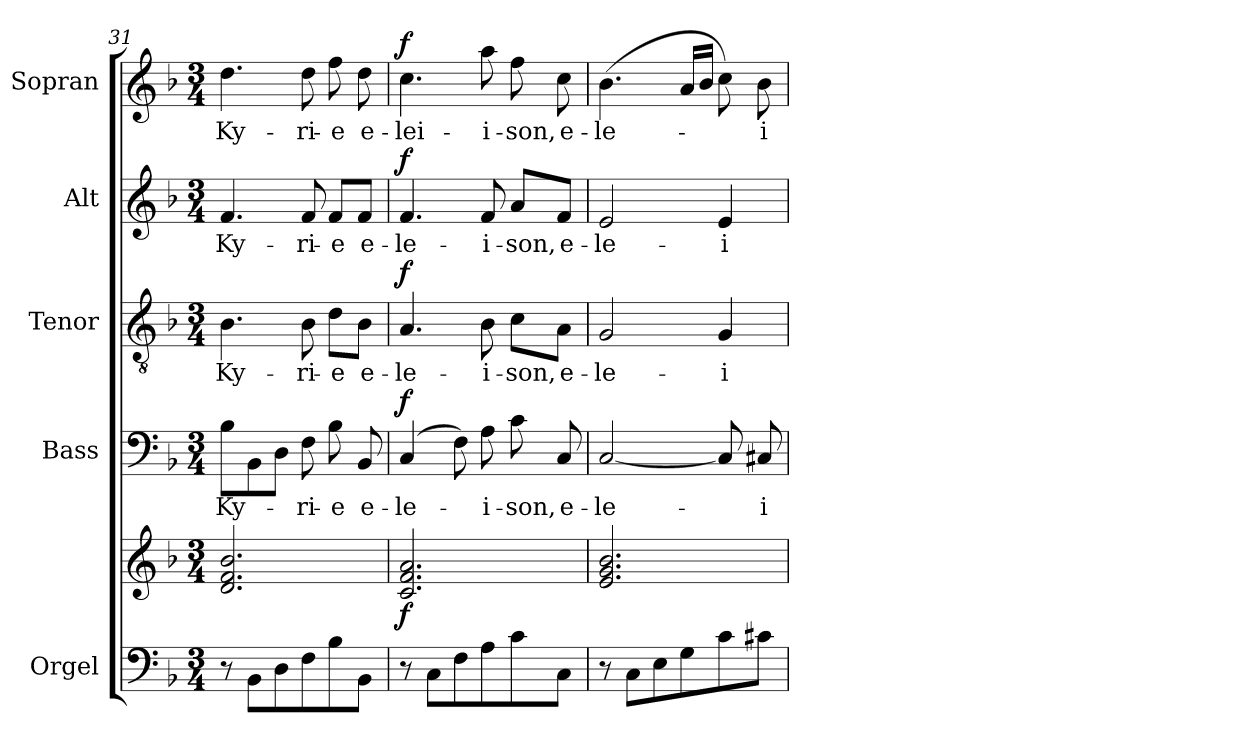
**kern	**kern	**dynam	**kern	**text	**dynam	**kern	**text	**dynam	**kern	**text	**dynam	**kern	**text	**dynam
*part5	*part5	*part5	*part4	*part4	*part4	*part3	*part3	*part3	*part2	*part2	*part2	*part1	*part1	*part1
*staff6	*staff5	*staff5/6	*staff4	*staff4	*staff4	*staff3	*staff3	*staff3	*staff2	*staff2	*staff2	*staff1	*staff1	*staff1
*I"Orgel	*	*	*I"Bass	*	*	*I"Tenor	*	*	*I"Alt	*	*	*I"Sopran	*	*
*I'Org.	*	*	*I'B.	*	*	*I'T.	*	*	*I'A.	*	*	*I'S.	*	*
!!LO:PB:g=z
*clefF4	*clefG2	*	*clefF4	*	*	*clefGv2	*	*	*clefG2	*	*	*clefG2	*	*
*k[b-]	*k[b-]	*	*k[b-]	*	*	*k[b-]	*	*	*k[b-]	*	*	*k[b-]	*	*
*F:	*F:	*	*F:	*	*	*F:	*	*	*F:	*	*	*F:	*	*
*M3/4	*M3/4	*	*M3/4	*	*	*M3/4	*	*	*M3/4	*	*	*M3/4	*	*
=31	=31	=31	=31	=31	=31	=31	=31	=31	=31	=31	=31	=31	=31	=31
!	!	!	!	!LO:LY:b	!	!	!LO:LY:b	!	!	!LO:LY:b	!	!	!LO:LY:b	!
8r	2.d/ 2.f/ 2.b-/	.	8B-\L	Ky-	.	4.B-\	Ky-	.	4.f/	Ky-	.	4.dd\	Ky-	.
8BB-\L	.	.	8BB-\	.	.	.	.	.	.	.	.	.	.	.
8D\	.	.	8D\J	.	.	.	.	.	.	.	.	.	.	.
!	!	!	!	!LO:LY:b	!	!	!LO:LY:b	!	!	!LO:LY:b	!	!	!LO:LY:b	!
8F\	.	.	8F\	-ri-	.	8B-\	-ri-	.	8f/	-ri-	.	8dd\	-ri-	.
!	!	!	!	!LO:LY:b	!	!	!LO:LY:b	!	!	!LO:LY:b	!	!	!LO:LY:b	!
8B-\	.	.	8B-\	-e	.	8d\L	-e	.	8f/L	-e	.	8ff\	-e	.
!	!	!	!	!LO:LY:b	!	!	!LO:LY:b	!	!	!LO:LY:b	!	!	!LO:LY:b	!
8BB-\J	.	.	8BB-/	e-	.	8B-\J	e-	.	8f/J	e-	.	8dd\	e-	.
=32	=32	=32	=32	=32	=32	=32	=32	=32	=32	=32	=32	=32	=32	=32
!	!	!LO:DY:b	!	!LO:LY:b	!LO:DY:a	!	!LO:LY:b	!LO:DY:a	!	!LO:LY:b	!LO:DY:a	!	!LO:LY:b	!LO:DY:a
8r	2.c/ 2.f/ 2.a/	f	(4C/	-le-	f	4.A/	-le-	f	4.f/	-le-	f	4.cc\	-lei-	f
8C\L	.	.	.	.	.	.	.	.	.	.	.	.	.	.
8F\	.	.	8F\)	.	.	.	.	.	.	.	.	.	.	.
!	!	!	!	!LO:LY:b	!	!	!LO:LY:b	!	!	!LO:LY:b	!	!	!LO:LY:b	!
8A\	.	.	8A\	-i-	.	8B-\	-i-	.	8f/	-i-	.	8aa\	-i-	.
!	!	!	!	!LO:LY:b	!	!	!LO:LY:b	!	!	!LO:LY:b	!	!	!LO:LY:b	!
8c\	.	.	8c\	-son,	.	8c\L	-son,	.	8a/L	-son,	.	8ff\	-son,	.
!	!	!	!	!LO:LY:b	!	!	!LO:LY:b	!	!	!LO:LY:b	!	!	!LO:LY:b	!
8C\J	.	.	8C/	e-	.	8A\J	e-	.	8f/J	e-	.	8cc\	e-	.
=33	=33	=33	=33	=33	=33	=33	=33	=33	=33	=33	=33	=33	=33	=33
!	!	!	!	!LO:LY:b	!	!	!LO:LY:b	!	!	!LO:LY:b	!	!	!LO:LY:b	!
8r	2.e/ 2.g/ 2.b-/	.	[2C/	-le-	.	2G/	-le-	.	2e/	-le-	.	(>4.b-\	-le-	.
8C\L	.	.	.	.	.	.	.	.	.	.	.	.	.	.
8E\	.	.	.	.	.	.	.	.	.	.	.	.	.	.
8G\	.	.	.	.	.	.	.	.	.	.	.	16a/LL	.	.
.	.	.	.	.	.	.	.	.	.	.	.	16b-/JJ	.	.
!	!	!	!	!	!	!	!LO:LY:b	!	!	!LO:LY:b	!	!	!	!
8c\	.	.	8C/]	.	.	4G/	-i-	.	4e/	-i-	.	8cc\)	.	.
!	!	!	!	!LO:LY:b	!	!	!	!	!	!	!	!	!LO:LY:b	!
8c#X\J	.	.	8C#X/	-i-	.	.	.	.	.	.	.	8b-\	-i-	.
=	=	=	=	=	=	=	=	=	=	=	=	=	=	=
*-	*-	*-	*-	*-	*-	*-	*-	*-	*-	*-	*-	*-	*-	*-
